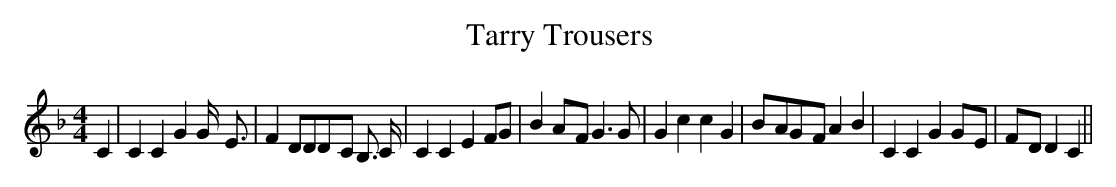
X:1
T:Tarry Trousers
M:4/4
L:1/4
K:F
 C| C C G G/4- E3/4| F D/2D/2D/2-C/2 B,3/4 C/4| C C E F/2G/2| BA/2-F/2 G3/2 G/2|\
 G c c G|B/2-A/2G/2-F/2 A B| C C GG/2-E/2|F/2-D/2 D C||
